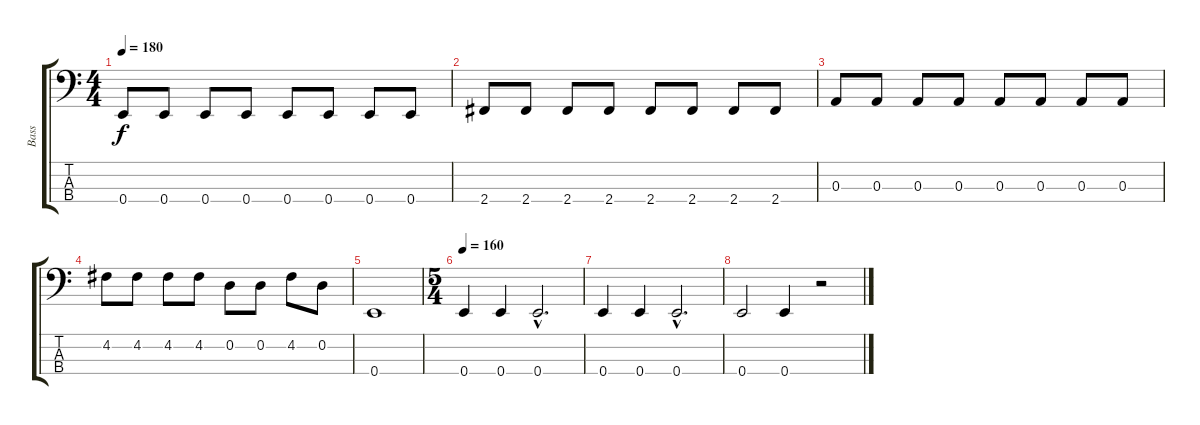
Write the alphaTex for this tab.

\track ("Bass" "Bass") {instrument electricbasspick}
\staff {score tabs}
\tuning (G2 D2 A1 E1) {hide}
\ts (4 4)
\tempo 180
\clef f4
\ks c
0.4.8{dy f} 0.4.8 0.4.8 0.4.8 0.4.8 0.4.8 0.4.8 0.4.8 |
2.4.8 2.4.8 2.4.8 2.4.8 2.4.8 2.4.8 2.4.8 2.4.8 |
0.3.8 0.3.8 0.3.8 0.3.8 0.3.8 0.3.8 0.3.8 0.3.8 |
4.2.8 4.2.8 4.2.8 4.2.8 0.2.8 0.2.8 4.2.8 0.2.8 |
0.4.1 |
\ts (5 4)
\tempo 160
0.4.4 0.4.4 0.4{hac}.2{d} |
0.4.4 0.4.4 0.4{hac}.2{d} |
0.4.2 0.4.4 r.2
